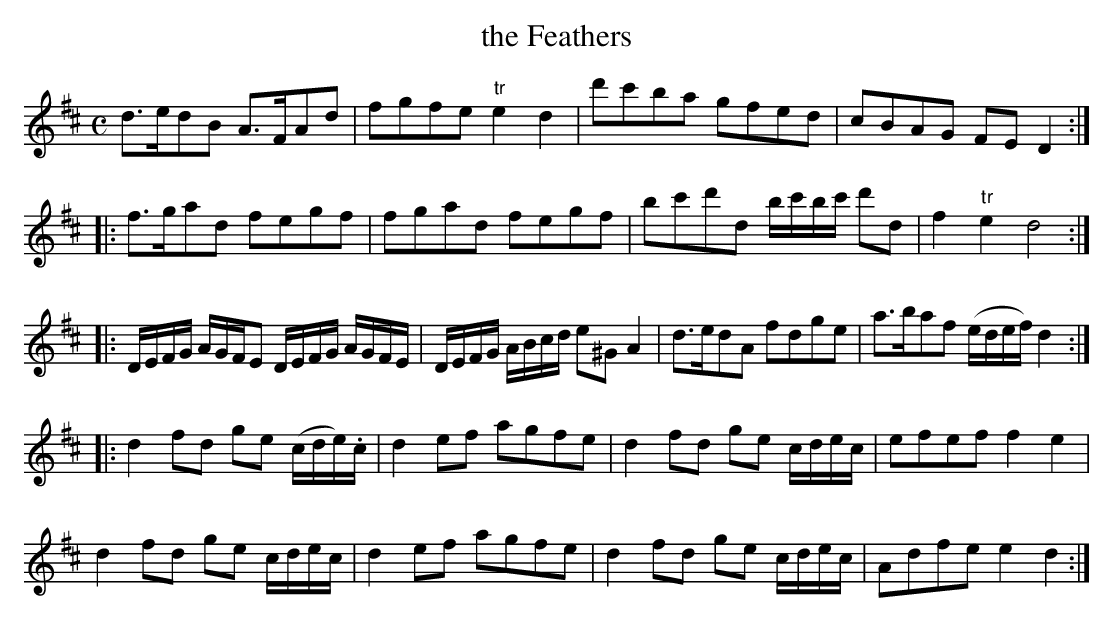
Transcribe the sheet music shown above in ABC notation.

X:1
T:the Feathers
M:C
K:D major
d>edB A>FAd| fgfe "tr"e2d2| d'c'ba gfed| cBAG FED2::
f>gad fegf| fgad fegf| \
bc'd'd b/c'/b/c'/ d'd| f2"tr"e2 d4::
D/E/F/G/ A/G/F/E D/E/F/G/ A/G/F/E/|\
D/E/F/G/ A/B/c/d/ e^G A2|\
d>edA fdge| a>baf (e/d/e/f/) d2::
d2fd ge (c/d/e/).c/| d2ef agfe|\
d2fd ge c/d/e/c/| efef f2e2|
d2fd ge c/d/e/c/| d2ef agfe|\
d2fd ge c/d/e/c/| Adfe e2d2:|
